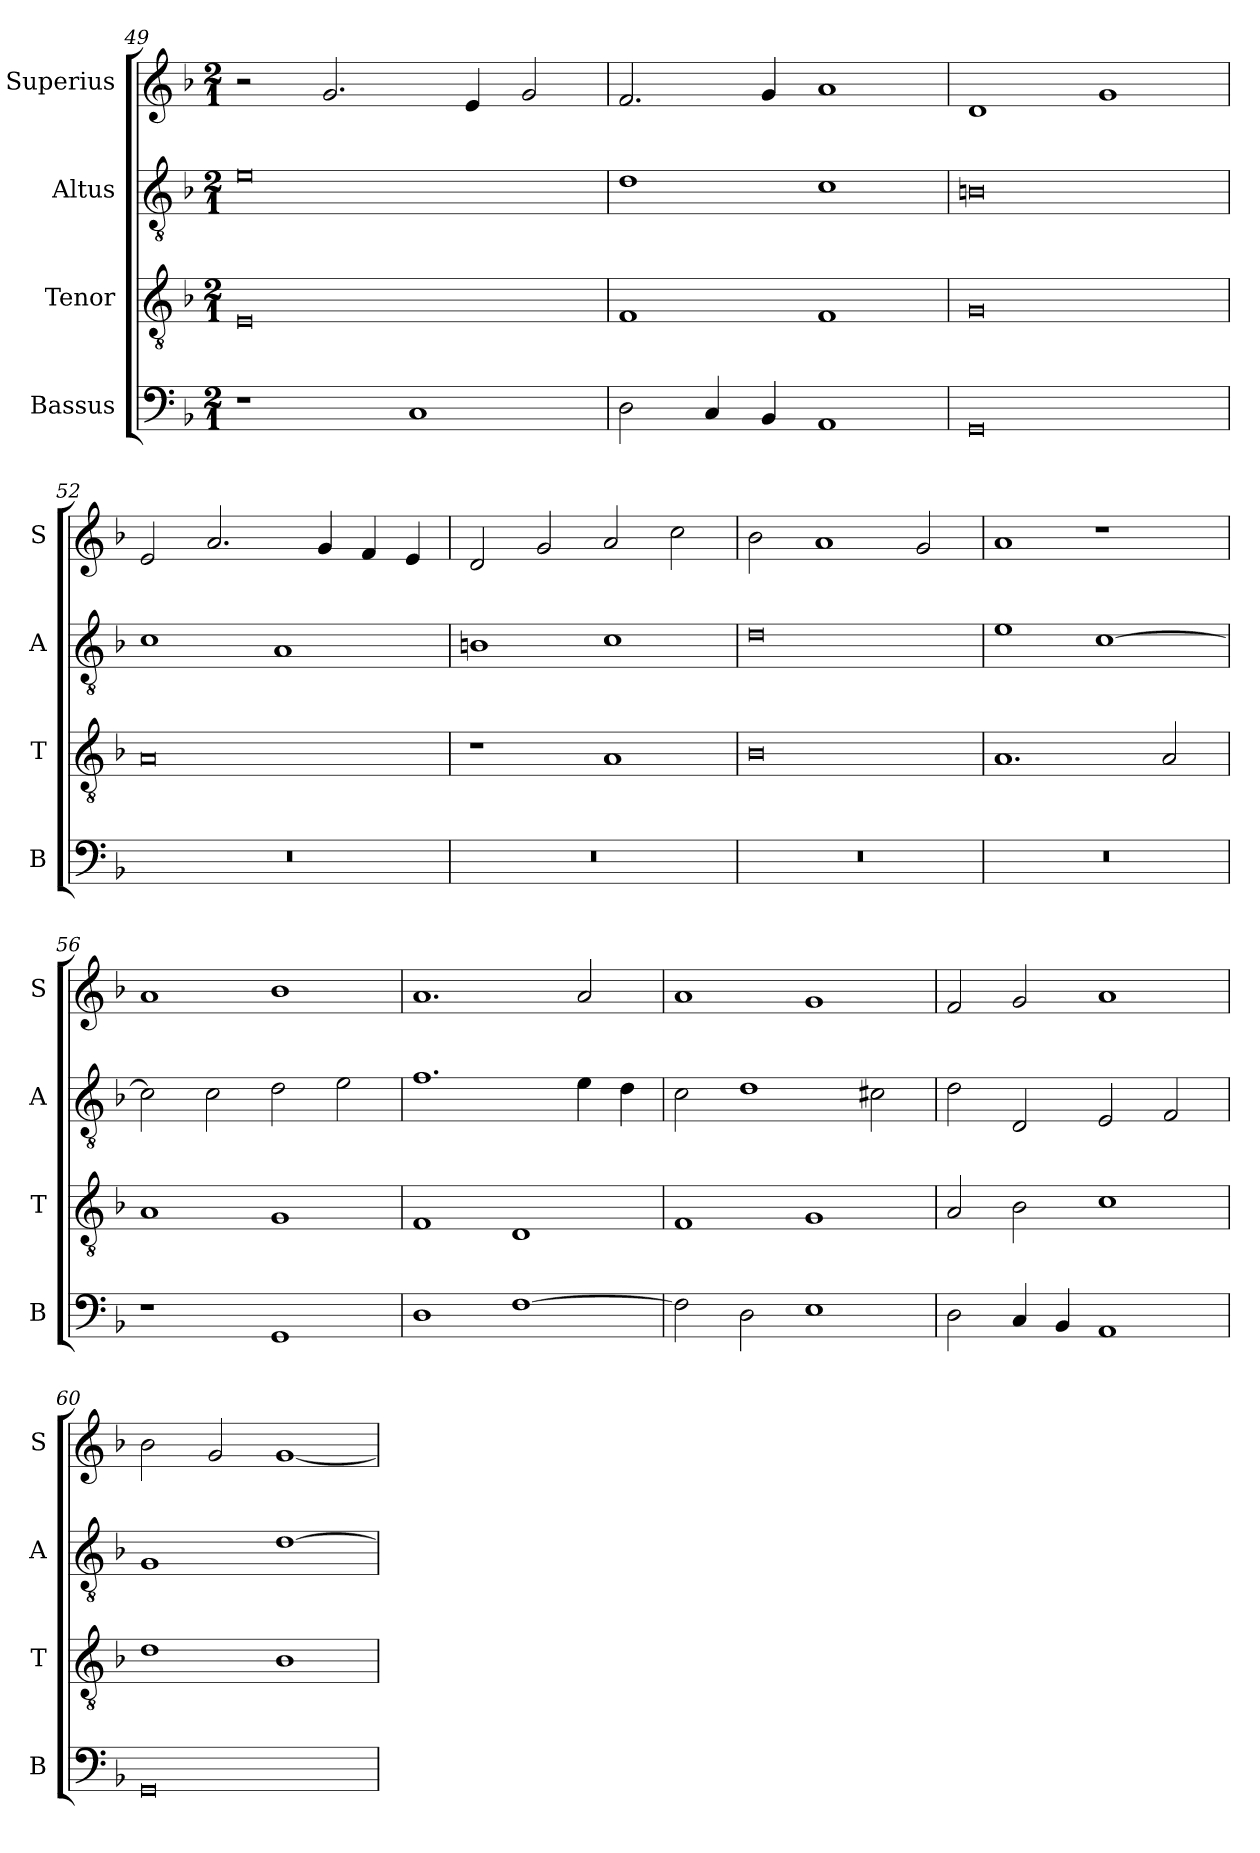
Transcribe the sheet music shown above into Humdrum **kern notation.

**kern	**kern	**kern	**kern
*part4	*part3	*part2	*part1
*staff4	*staff3	*staff2	*staff1
*I"Bassus	*I"Tenor	*I"Altus	*I"Superius
*I'B	*I'T	*I'A	*I'S
*clefF4	*clefGv2	*clefGv2	*clefG2
*k[b-]	*k[b-]	*k[b-]	*k[b-]
*M2/1	*M2/1	*M2/1	*M2/1
=49	=49	=49	=49
1r	0E	0e	2r
.	.	.	2.g/
1C	.	.	.
.	.	.	4e/
.	.	.	2g/
=50	=50	=50	=50
2D\	1F	1d	2.f/
4C/	.	.	.
4BB-/	.	.	4g/
1AA	1F	1c	1a
=51	=51	=51	=51
0GG	0G	0Bn	1d
.	.	.	1g
=52	=52	=52	=52
0r	0A	1c	2e/
.	.	.	2.a/
.	.	1A	.
.	.	.	4g/
.	.	.	4f/
.	.	.	4e/
=53	=53	=53	=53
0r	1r	1Bn	2d/
.	.	.	2g/
.	1A	1c	2a/
.	.	.	2cc\
=54	=54	=54	=54
0r	0B-	0d	2b-\
.	.	.	1a
.	.	.	2g/
=55	=55	=55	=55
0r	1.A	1e	1a
.	.	[1c	1r
.	2A/	.	.
=56	=56	=56	=56
1r	1A	2c\]	1a
.	.	2c\	.
1GG	1G	2d\	1b-
.	.	2e\	.
=57	=57	=57	=57
1D	1F	1.f	1.a
[1F	1D	.	.
.	.	4e\	2a/
.	.	4d\	.
=58	=58	=58	=58
2F\]	1F	2c\	1a
2D\	.	1d	.
1E	1G	.	1g
.	.	2c#X\	.
=59	=59	=59	=59
2D\	2A/	2d\	2f/
4C/	2B-\	2D/	2g/
4BB-/	.	.	.
1AA	1c	2E/	1a
.	.	2F/	.
=60	=60	=60	=60
0GG	1d	1G	2b-\
.	.	.	2g/
.	1B-	[1d	[1g
=	=	=	=
*-	*-	*-	*-
